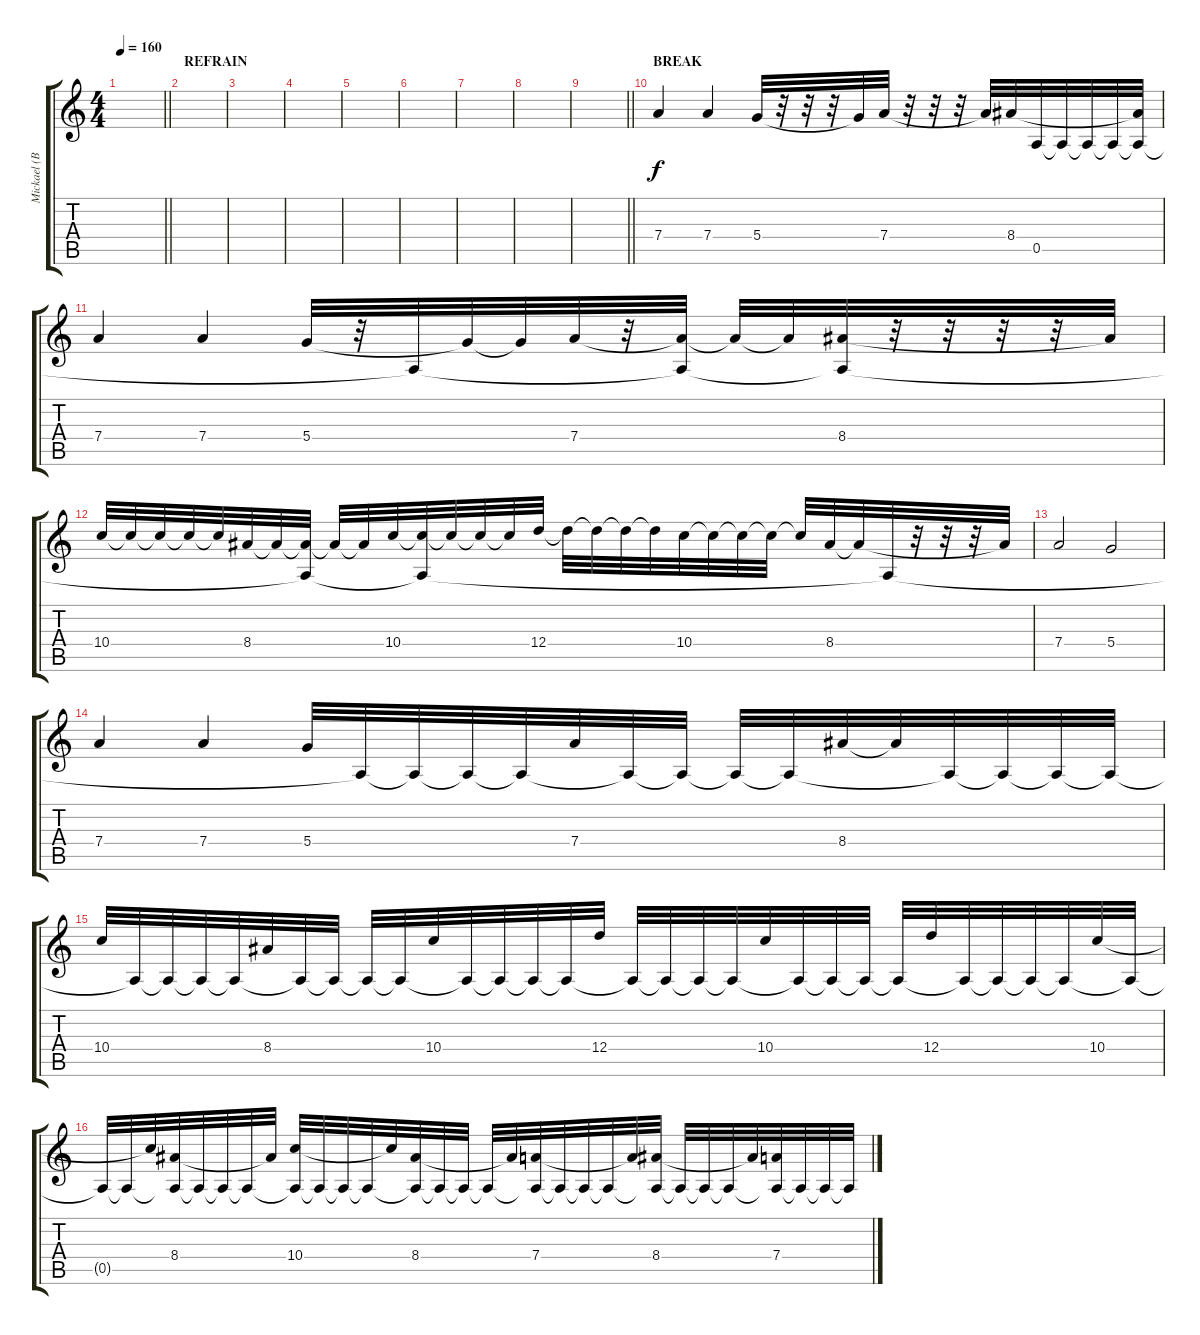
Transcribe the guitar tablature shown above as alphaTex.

\track ("Mickael (Break-Solo)" "Mickael (B") {instrument overdrivenguitar}
\staff {score tabs}
\tuning (E4 B3 G3 D3 A2 E2) {hide}
\ts (4 4)
\tempo 160
\clef g2
\barLineRight lightlight
\ks c
|
\section ("" "REFRAIN")
|
|
|
|
|
|
|
\barLineRight lightlight
|
\section ("" "BREAK")
7.4.4 7.4.4 5.4.32 r.32 r.32 r.32 5.4{t}.32 7.4.32 r.32 r.32 r.32 7.4{t}.32 8.4.32 0.5.32 0.5{t}.32 0.5{t}.32 0.5{t}.32 (8.4{t} 0.5{t}).32 |
7.4.4 7.4.4 5.4.32 r.32 0.5{t}.32 5.4{t}.32 5.4{t}.32 7.4.32 r.32 (7.4{t} 0.5{t}).32 7.4{t}.32 7.4{t}.32 (8.4 0.5{t}).32 r.32 r.32 r.32 r.32 8.4{t}.32 |
10.4.32 10.4{t}.32 10.4{t}.32 10.4{t}.32 10.4{t}.32 8.4.32 8.4{t}.32 (8.4{t} 0.5{t}).32 8.4{t}.32 8.4{t}.32 10.4.32 (10.4{t} 0.5{t}).32 10.4{t}.32 10.4{t}.32 10.4{t}.32 12.4.32 12.4{t}.32 12.4{t}.32 12.4{t}.32 12.4{t}.32 10.4.32 10.4{t}.32 10.4{t}.32 10.4{t}.32 10.4{t}.32 8.4.32 8.4{t}.32 0.5{t}.32 r.32 r.32 r.32 8.4{t}.32 |
7.4.2 5.4.2 |
7.4.4 7.4.4 5.4.32 0.5{t}.32 0.5{t}.32 0.5{t}.32 0.5{t}.32 7.4.32 0.5{t}.32 0.5{t}.32 0.5{t}.32 0.5{t}.32 8.4.32 8.4{t}.32 0.5{t}.32 0.5{t}.32 0.5{t}.32 0.5{t}.32 |
10.4.32 0.5{t}.32 0.5{t}.32 0.5{t}.32 0.5{t}.32 8.4.32 0.5{t}.32 0.5{t}.32 0.5{t}.32 0.5{t}.32 10.4.32 0.5{t}.32 0.5{t}.32 0.5{t}.32 0.5{t}.32 12.4.32 0.5{t}.32 0.5{t}.32 0.5{t}.32 0.5{t}.32 10.4.32 0.5{t}.32 0.5{t}.32 0.5{t}.32 0.5{t}.32 12.4.32 0.5{t}.32 0.5{t}.32 0.5{t}.32 0.5{t}.32 10.4.32 0.5{t}.32 |
0.5{t}.32 0.5{t}.32 10.4{t}.32 (8.4 0.5{t}).32 0.5{t}.32 0.5{t}.32 0.5{t}.32 8.4{t}.32 (10.4 0.5{t}).32 0.5{t}.32 0.5{t}.32 0.5{t}.32 10.4{t}.32 (8.4 0.5{t}).32 0.5{t}.32 0.5{t}.32 0.5{t}.32 8.4{t}.32 (7.4 0.5{t}).32 0.5{t}.32 0.5{t}.32 0.5{t}.32 7.4{t}.32 (8.4 0.5{t}).32 0.5{t}.32 0.5{t}.32 0.5{t}.32 8.4{t}.32 (7.4 0.5{t}).32 0.5{t}.32 0.5{t}.32 0.5{t}.32
